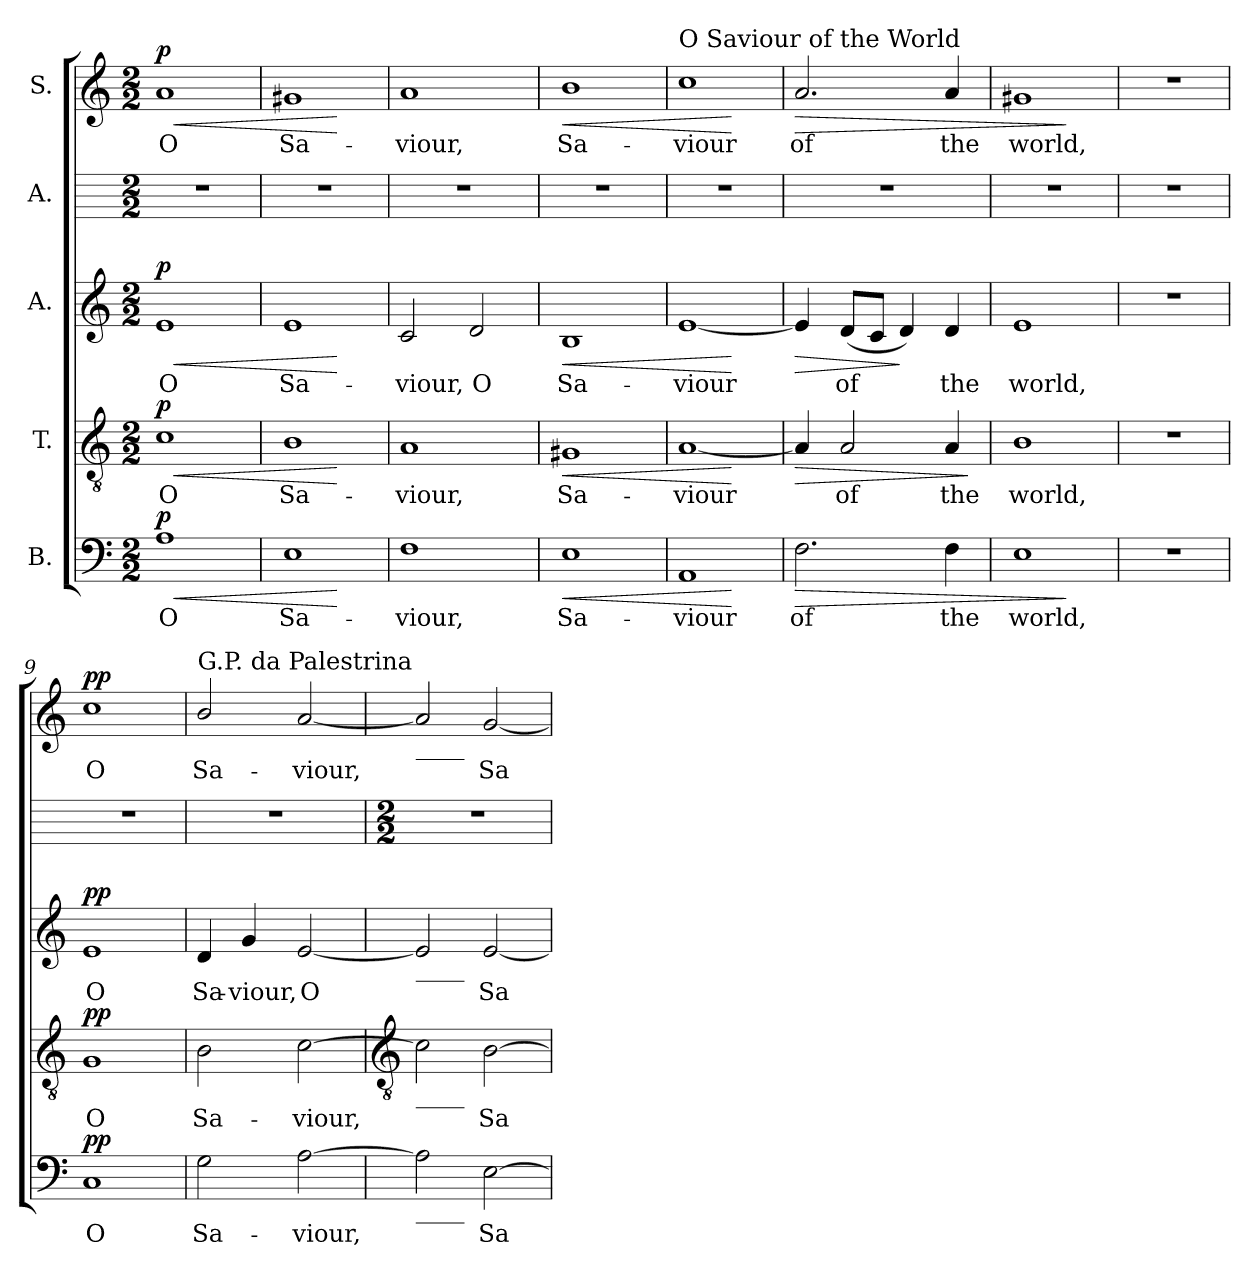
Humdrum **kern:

**kern	**text	**dynam	**kern	**text	**dynam	**kern	**text	**dynam	**kern	**kern	**text	**dynam
*part5	*part5	*part5	*part4	*part4	*part4	*part3	*part3	*part3	*part2	*part1	*part1	*part1
*staff5	*staff5	*staff5	*staff4	*staff4	*staff4	*staff3	*staff3	*staff3	*staff2	*staff1	*staff1	*staff1
*I"B.	*	*	*I"T.	*	*	*I"A.	*	*	*I"A.	*I"S.	*	*
*clefF4	*	*	*clefGv2	*	*	*clefG2	*	*	*	*clefG2	*	*
*k[]	*	*	*k[]	*	*	*k[]	*	*	*	*k[]	*	*
*C:	*	*	*C:	*	*	*C:	*	*	*	*C:	*	*
*M2/2	*	*	*M2/2	*	*	*M2/2	*	*	*M2/2	*M2/2	*	*
=1	=1	=1	=1	=1	=1	=1	=1	=1	=1	=1	=1	=1
!	!LO:LY:b	!LO:HP:b	!	!LO:LY:b	!LO:HP:b	!	!LO:LY:b	!LO:HP:b	!	!	!LO:LY:b	!LO:HP:b
!	!	!LO:DY:n=1:a	!	!	!LO:DY:n=1:a	!	!	!LO:DY:n=1:a	!	!	!	!LO:DY:n=1:a
1A	O	< p	1c	O	< p	1e	O	< p	1r	1a	O	< p
=2	=2	=2	=2	=2	=2	=2	=2	=2	=2	=2	=2	=2
!	!LO:LY:b	!	!	!LO:LY:b	!	!	!LO:LY:b	!	!	!	!LO:LY:b	!
1E	Sa-	.	1B	Sa-	.	1e	Sa-	.	1r	1g#X	Sa-	.
.	.	[	.	.	[	.	.	[	.	.	.	[
=3	=3	=3	=3	=3	=3	=3	=3	=3	=3	=3	=3	=3
!	!LO:LY:b	!	!	!LO:LY:b	!	!	!LO:LY:b	!	!	!	!LO:LY:b	!
1F	-viour,	.	1A	-viour,	.	2c	-viour,	.	1r	1a	-viour,	.
!	!	!	!	!	!	!	!LO:LY:b	!	!	!	!	!
.	.	.	.	.	.	2d	O	.	.	.	.	.
=4	=4	=4	=4	=4	=4	=4	=4	=4	=4	=4	=4	=4
!	!LO:LY:b	!LO:HP:b	!	!LO:LY:b	!LO:HP:b	!	!LO:LY:b	!LO:HP:b	!	!	!LO:LY:b	!LO:HP:b
1E	Sa-	<	1G#X	Sa-	<	1B	Sa-	<	1r	1b	Sa-	<
=5	=5	=5	=5	=5	=5	=5	=5	=5	=5	=5	=5	=5
!	!	!	!	!	!	!	!	!	!	!LO:TX:a:t=O Saviour of the World	!	!
!	!LO:LY:b	!	!	!LO:LY:b	!	!	!LO:LY:b	!	!	!	!LO:LY:b	!
1AA	-viour	.	[1A	-viour	.	[1e	-viour	.	1r	1cc	-viour	.
.	.	[	.	.	[	.	.	[	.	.	.	[
=6	=6	=6	=6	=6	=6	=6	=6	=6	=6	=6	=6	=6
!	!LO:LY:b	!LO:HP:b	!	!	!LO:HP:b	!	!	!LO:HP:b	!	!	!LO:LY:b	!LO:HP:b
2.F	of	>	4A]	.	>	4e]	.	>	1r	2.a	of	>
!	!	!	!	!LO:LY:b	!	!	!LO:LY:b	!	!	!	!	!
.	.	.	2A	of	.	(<8dL	of	.	.	.	.	.
.	.	.	.	.	.	8cJ	.	.	.	.	.	.
.	.	.	.	.	.	4d)	.	]	.	.	.	.
!	!LO:LY:b	!	!	!LO:LY:b	!	!	!LO:LY:b	!	!	!	!LO:LY:b	!
4F	the	.	4A	the	.	4d	the	.	.	4a	the	.
.	.	.	.	.	]	.	.	.	.	.	.	.
=7	=7	=7	=7	=7	=7	=7	=7	=7	=7	=7	=7	=7
!	!LO:LY:b	!	!	!LO:LY:b	!	!	!LO:LY:b	!	!	!	!LO:LY:b	!
1E	world,	.	1B	world,	.	1e	world,	.	1r	1g#X	world,	.
.	.	]	.	.	.	.	.	.	.	.	.	]
=8	=8	=8	=8	=8	=8	=8	=8	=8	=8	=8	=8	=8
1r	.	.	1r	.	.	1r	.	.	1r	1r	.	.
=9	=9	=9	=9	=9	=9	=9	=9	=9	=9	=9	=9	=9
!	!LO:LY:b	!LO:DY:a	!	!LO:LY:b	!LO:DY:a	!	!LO:LY:b	!LO:DY:a	!	!	!LO:LY:b	!LO:DY:a
1C	O	pp	1G	O	pp	1e	O	pp	1r	1cc	O	pp
=10	=10	=10	=10	=10	=10	=10	=10	=10	=10	=10	=10	=10
!	!	!	!	!	!	!	!	!	!	!LO:TX:a:t=G.P. da Palestrina	!	!
!	!LO:LY:b	!	!	!LO:LY:b	!	!	!LO:LY:b	!	!	!	!LO:LY:b	!
2G	Sa-	.	2B	Sa-	.	4d	Sa-	.	1r	2b/	Sa-	.
!	!	!	!	!	!	!	!LO:LY:b	!	!	!	!	!
.	.	.	.	.	.	4g	-viour,	.	.	.	.	.
!	!LO:LY:b	!	!	!LO:LY:b	!	!	!LO:LY:b	!	!	!	!LO:LY:b	!
[2A	-viour,	.	[2c	-viour,	.	[2e	O	.	.	[2a	-viour,	.
!!LO:LB:g=z
=11	=11	=11	=11	=11	=11	=11	=11	=11	=11	=11	=11	=11
*	*	*	*clefGv2	*	*	*	*	*	*	*	*	*
*	*	*	*	*	*	*	*	*	*M2/2	*	*	*
!	!	!	!	!	!	!	!	!	!	!LO:TX:b:t=____	!	!
!	!	!	!	!	!	!LO:TX:b:t=____	!	!	!	!	!	!
!	!	!	!LO:TX:b:t=____	!	!	!	!	!	!	!	!	!
!LO:TX:b:t=____	!	!	!	!	!	!	!	!	!	!	!	!
2A]	.	.	2c]	.	.	2e]	.	.	1r	2a]	.	.
!	!LO:LY:b	!	!	!LO:LY:b	!	!	!LO:LY:b	!	!	!	!LO:LY:b	!
[2E	Sa	.	[2B	Sa	.	[2e	Sa	.	.	[2g	Sa	.
=	=	=	=	=	=	=	=	=	=	=	=	=
*-	*-	*-	*-	*-	*-	*-	*-	*-	*-	*-	*-	*-
